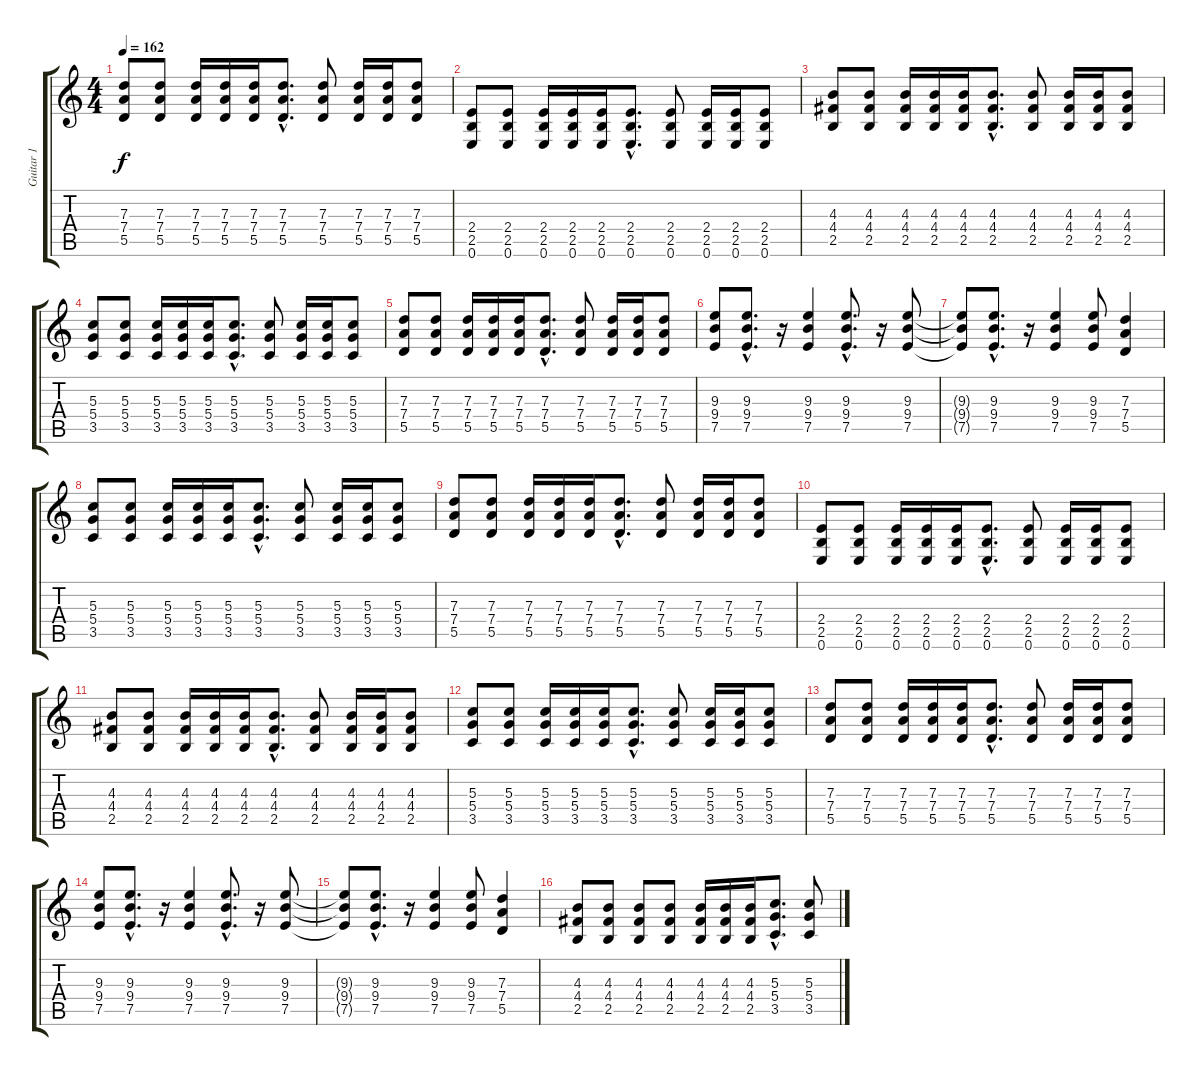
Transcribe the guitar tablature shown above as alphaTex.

\track ("Guitar 1" "Guitar 1") {instrument distortionguitar}
\staff {score tabs}
\tuning (E4 B3 G3 D3 A2 E2) {hide}
\ts (4 4)
\tempo 162
\clef g2
\ks c
(7.3 7.4 5.5).8{dy f} (7.3 7.4 5.5).8 (7.3 7.4 5.5).16 (7.3 7.4 5.5).16 (7.3 7.4 5.5).16 (7.3{hac} 7.4{hac} 5.5{hac}).8{d} (7.3 7.4 5.5).8 (7.3 7.4 5.5).16 (7.3 7.4 5.5).16 (7.3 7.4 5.5).8 |
(2.4 2.5 0.6).8 (2.4 2.5 0.6).8 (2.4 2.5 0.6).16 (2.4 2.5 0.6).16 (2.4 2.5 0.6).16 (2.4{hac} 2.5{hac} 0.6{hac}).8{d} (2.4 2.5 0.6).8 (2.4 2.5 0.6).16 (2.4 2.5 0.6).16 (2.4 2.5 0.6).8 |
(4.3 4.4 2.5).8 (4.3 4.4 2.5).8 (4.3 4.4 2.5).16 (4.3 4.4 2.5).16 (4.3 4.4 2.5).16 (4.3{hac} 4.4{hac} 2.5{hac}).8{d} (4.3 4.4 2.5).8 (4.3 4.4 2.5).16 (4.3 4.4 2.5).16 (4.3 4.4 2.5).8 |
(5.3 5.4 3.5).8 (5.3 5.4 3.5).8 (5.3 5.4 3.5).16 (5.3 5.4 3.5).16 (5.3 5.4 3.5).16 (5.3{hac} 5.4{hac} 3.5{hac}).8{d} (5.3 5.4 3.5).8 (5.3 5.4 3.5).16 (5.3 5.4 3.5).16 (5.3 5.4 3.5).8 |
(7.3 7.4 5.5).8 (7.3 7.4 5.5).8 (7.3 7.4 5.5).16 (7.3 7.4 5.5).16 (7.3 7.4 5.5).16 (7.3{hac} 7.4{hac} 5.5{hac}).8{d} (7.3 7.4 5.5).8 (7.3 7.4 5.5).16 (7.3 7.4 5.5).16 (7.3 7.4 5.5).8 |
(9.3 9.4 7.5).8 (9.3{hac} 9.4{hac} 7.5{hac}).8{d} r.16 (9.3 9.4 7.5).4 (9.3{hac} 9.4{hac} 7.5{hac}).8{d} r.16 (9.3 9.4 7.5).8 |
(9.3{t} 9.4{t} 7.5{t}).8 (9.3{hac} 9.4{hac} 7.5{hac}).8{d} r.16 (9.3 9.4 7.5).4 (9.3 9.4 7.5).8 (7.3 7.4 5.5).4 |
(5.3 5.4 3.5).8 (5.3 5.4 3.5).8 (5.3 5.4 3.5).16 (5.3 5.4 3.5).16 (5.3 5.4 3.5).16 (5.3{hac} 5.4{hac} 3.5{hac}).8{d} (5.3 5.4 3.5).8 (5.3 5.4 3.5).16 (5.3 5.4 3.5).16 (5.3 5.4 3.5).8 |
(7.3 7.4 5.5).8 (7.3 7.4 5.5).8 (7.3 7.4 5.5).16 (7.3 7.4 5.5).16 (7.3 7.4 5.5).16 (7.3{hac} 7.4{hac} 5.5{hac}).8{d} (7.3 7.4 5.5).8 (7.3 7.4 5.5).16 (7.3 7.4 5.5).16 (7.3 7.4 5.5).8 |
(2.4 2.5 0.6).8 (2.4 2.5 0.6).8 (2.4 2.5 0.6).16 (2.4 2.5 0.6).16 (2.4 2.5 0.6).16 (2.4{hac} 2.5{hac} 0.6{hac}).8{d} (2.4 2.5 0.6).8 (2.4 2.5 0.6).16 (2.4 2.5 0.6).16 (2.4 2.5 0.6).8 |
(4.3 4.4 2.5).8 (4.3 4.4 2.5).8 (4.3 4.4 2.5).16 (4.3 4.4 2.5).16 (4.3 4.4 2.5).16 (4.3{hac} 4.4{hac} 2.5{hac}).8{d} (4.3 4.4 2.5).8 (4.3 4.4 2.5).16 (4.3 4.4 2.5).16 (4.3 4.4 2.5).8 |
(5.3 5.4 3.5).8 (5.3 5.4 3.5).8 (5.3 5.4 3.5).16 (5.3 5.4 3.5).16 (5.3 5.4 3.5).16 (5.3{hac} 5.4{hac} 3.5{hac}).8{d} (5.3 5.4 3.5).8 (5.3 5.4 3.5).16 (5.3 5.4 3.5).16 (5.3 5.4 3.5).8 |
(7.3 7.4 5.5).8 (7.3 7.4 5.5).8 (7.3 7.4 5.5).16 (7.3 7.4 5.5).16 (7.3 7.4 5.5).16 (7.3{hac} 7.4{hac} 5.5{hac}).8{d} (7.3 7.4 5.5).8 (7.3 7.4 5.5).16 (7.3 7.4 5.5).16 (7.3 7.4 5.5).8 |
(9.3 9.4 7.5).8 (9.3{hac} 9.4{hac} 7.5{hac}).8{d} r.16 (9.3 9.4 7.5).4 (9.3{hac} 9.4{hac} 7.5{hac}).8{d} r.16 (9.3 9.4 7.5).8 |
(9.3{t} 9.4{t} 7.5{t}).8 (9.3{hac} 9.4{hac} 7.5{hac}).8{d} r.16 (9.3 9.4 7.5).4 (9.3 9.4 7.5).8 (7.3 7.4 5.5).4 |
(4.3 4.4 2.5).8 (4.3 4.4 2.5).8 (4.3 4.4 2.5).8 (4.3 4.4 2.5).8 (4.3 4.4 2.5).16 (4.3 4.4 2.5).16 (4.3 4.4 2.5).16 (5.3{hac} 5.4{hac} 3.5{hac}).8{d} (5.3 5.4 3.5).8
